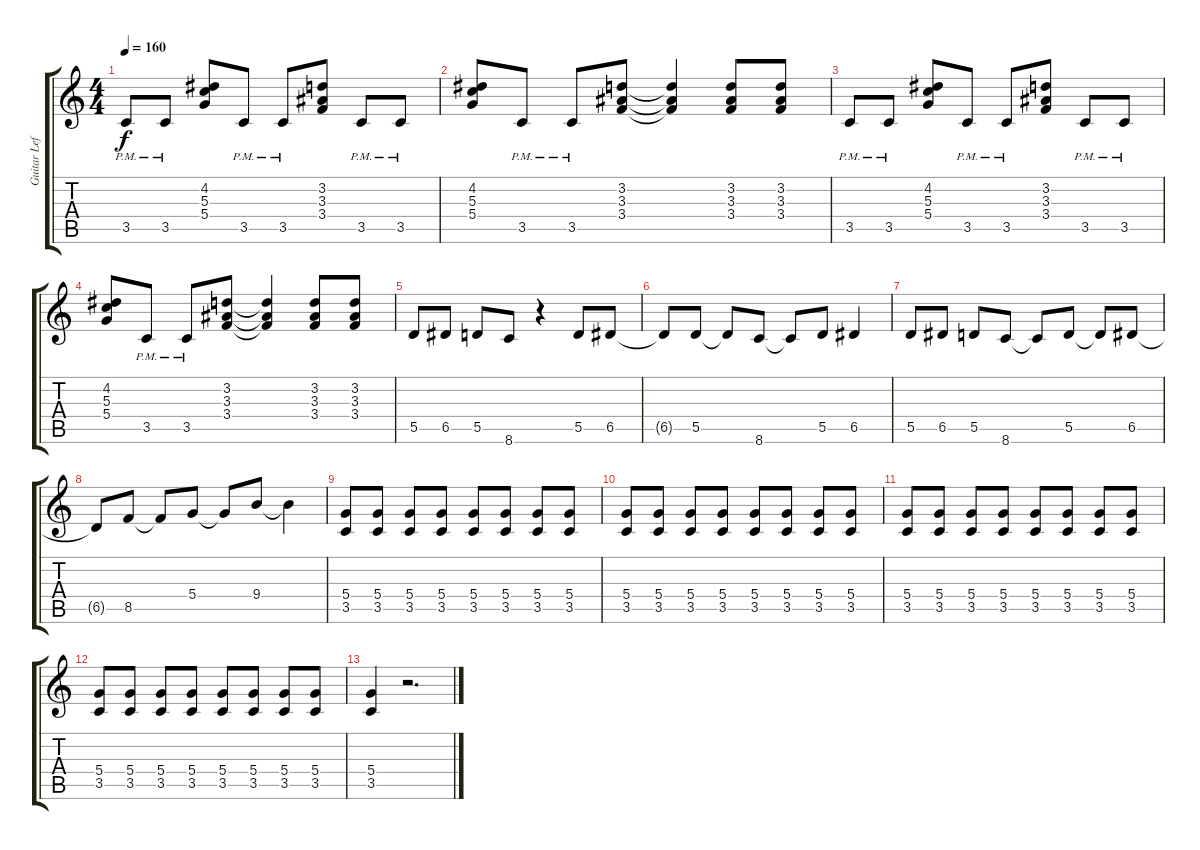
\track ("Guitar Left" "Guitar Lef") {instrument overdrivenguitar}
\staff {score tabs}
\tuning (E4 B3 G3 D3 A2 E2) {hide}
\ts (4 4)
\tempo 160
\clef g2
\ks c
3.5{pm}.8{dy f} 3.5{pm}.8 (4.2 5.3 5.4).8 3.5{pm}.8 3.5{pm}.8 (3.2 3.3 3.4).8 3.5{pm}.8 3.5{pm}.8 |
(4.2 5.3 5.4).8 3.5{pm}.8 3.5{pm}.8 (3.2 3.3 3.4).8 (3.2{t} 3.3{t} 3.4{t}).4 (3.2 3.3 3.4).8 (3.2 3.3 3.4).8 |
3.5{pm}.8 3.5{pm}.8 (4.2 5.3 5.4).8 3.5{pm}.8 3.5{pm}.8 (3.2 3.3 3.4).8 3.5{pm}.8 3.5{pm}.8 |
(4.2 5.3 5.4).8 3.5{pm}.8 3.5{pm}.8 (3.2 3.3 3.4).8 (3.2{t} 3.3{t} 3.4{t}).4 (3.2 3.3 3.4).8 (3.2 3.3 3.4).8 |
5.5.8 6.5.8 5.5.8 8.6.8 r.4 5.5.8 6.5.8 |
6.5{t}.8 5.5.8 5.5{t}.8 8.6.8 8.6{t}.8 5.5.8 6.5.4 |
5.5.8 6.5.8 5.5.8 8.6.8 8.6{t}.8 5.5.8 5.5{t}.8 6.5.8 |
6.5{t}.8 8.5.8 8.5{t}.8 5.4.8 5.4{t}.8 9.4.8 9.4{t}.4 |
(5.4 3.5).8 (5.4 3.5).8 (5.4 3.5).8 (5.4 3.5).8 (5.4 3.5).8 (5.4 3.5).8 (5.4 3.5).8 (5.4 3.5).8 |
(5.4 3.5).8 (5.4 3.5).8 (5.4 3.5).8 (5.4 3.5).8 (5.4 3.5).8 (5.4 3.5).8 (5.4 3.5).8 (5.4 3.5).8 |
(5.4 3.5).8 (5.4 3.5).8 (5.4 3.5).8 (5.4 3.5).8 (5.4 3.5).8 (5.4 3.5).8 (5.4 3.5).8 (5.4 3.5).8 |
(5.4 3.5).8 (5.4 3.5).8 (5.4 3.5).8 (5.4 3.5).8 (5.4 3.5).8 (5.4 3.5).8 (5.4 3.5).8 (5.4 3.5).8 |
(5.4 3.5).4 r.2{d}
